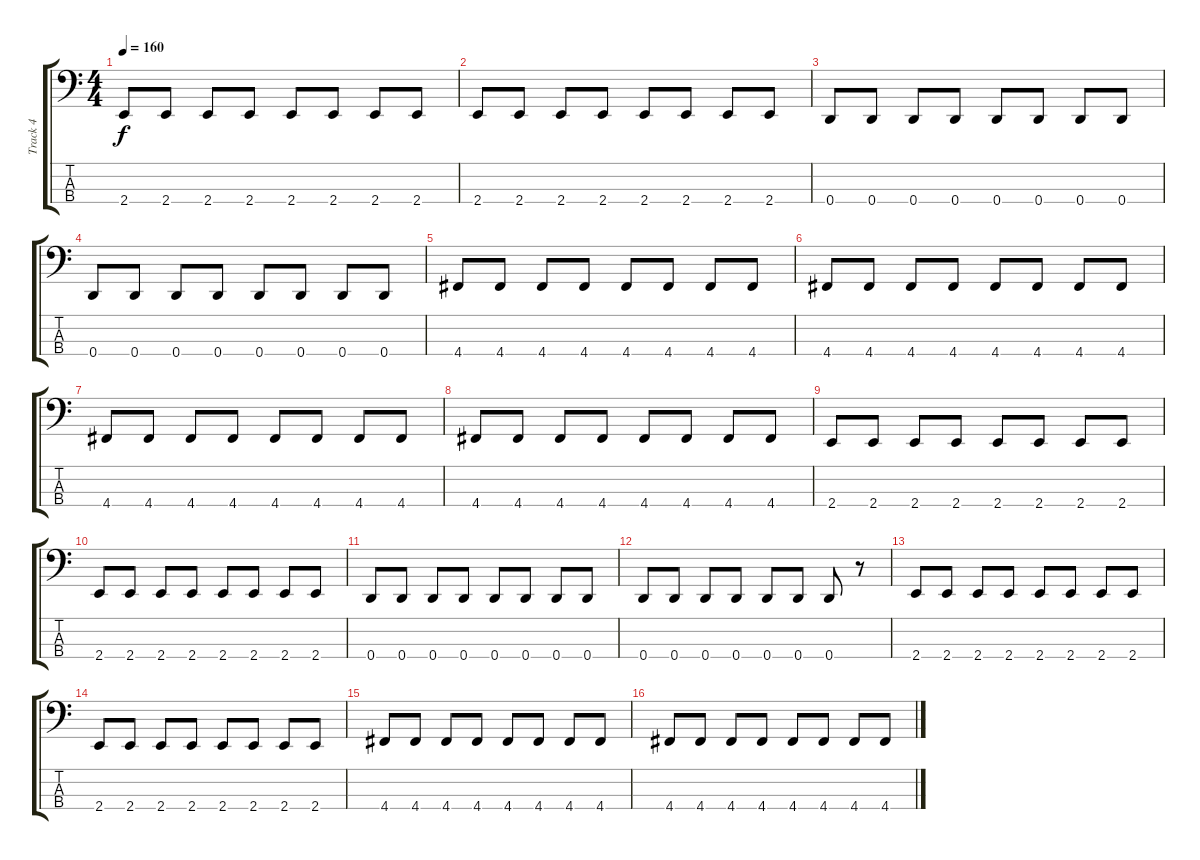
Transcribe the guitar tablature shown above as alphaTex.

\track ("Track 4" "Track 4") {instrument electricbasspick}
\staff {score tabs}
\tuning (G2 D2 A1 D1) {hide}
\ts (4 4)
\tempo 160
\clef f4
\ks c
2.4.8{dy f} 2.4.8 2.4.8 2.4.8 2.4.8 2.4.8 2.4.8 2.4.8 |
2.4.8 2.4.8 2.4.8 2.4.8 2.4.8 2.4.8 2.4.8 2.4.8 |
0.4.8 0.4.8 0.4.8 0.4.8 0.4.8 0.4.8 0.4.8 0.4.8 |
0.4.8 0.4.8 0.4.8 0.4.8 0.4.8 0.4.8 0.4.8 0.4.8 |
4.4.8 4.4.8 4.4.8 4.4.8 4.4.8 4.4.8 4.4.8 4.4.8 |
4.4.8 4.4.8 4.4.8 4.4.8 4.4.8 4.4.8 4.4.8 4.4.8 |
4.4.8 4.4.8 4.4.8 4.4.8 4.4.8 4.4.8 4.4.8 4.4.8 |
4.4.8 4.4.8 4.4.8 4.4.8 4.4.8 4.4.8 4.4.8 4.4.8 |
2.4.8 2.4.8 2.4.8 2.4.8 2.4.8 2.4.8 2.4.8 2.4.8 |
2.4.8 2.4.8 2.4.8 2.4.8 2.4.8 2.4.8 2.4.8 2.4.8 |
0.4.8 0.4.8 0.4.8 0.4.8 0.4.8 0.4.8 0.4.8 0.4.8 |
0.4.8 0.4.8 0.4.8 0.4.8 0.4.8 0.4.8 0.4.8 r.8 |
2.4.8 2.4.8 2.4.8 2.4.8 2.4.8 2.4.8 2.4.8 2.4.8 |
2.4.8 2.4.8 2.4.8 2.4.8 2.4.8 2.4.8 2.4.8 2.4.8 |
4.4.8 4.4.8 4.4.8 4.4.8 4.4.8 4.4.8 4.4.8 4.4.8 |
4.4.8 4.4.8 4.4.8 4.4.8 4.4.8 4.4.8 4.4.8 4.4.8
